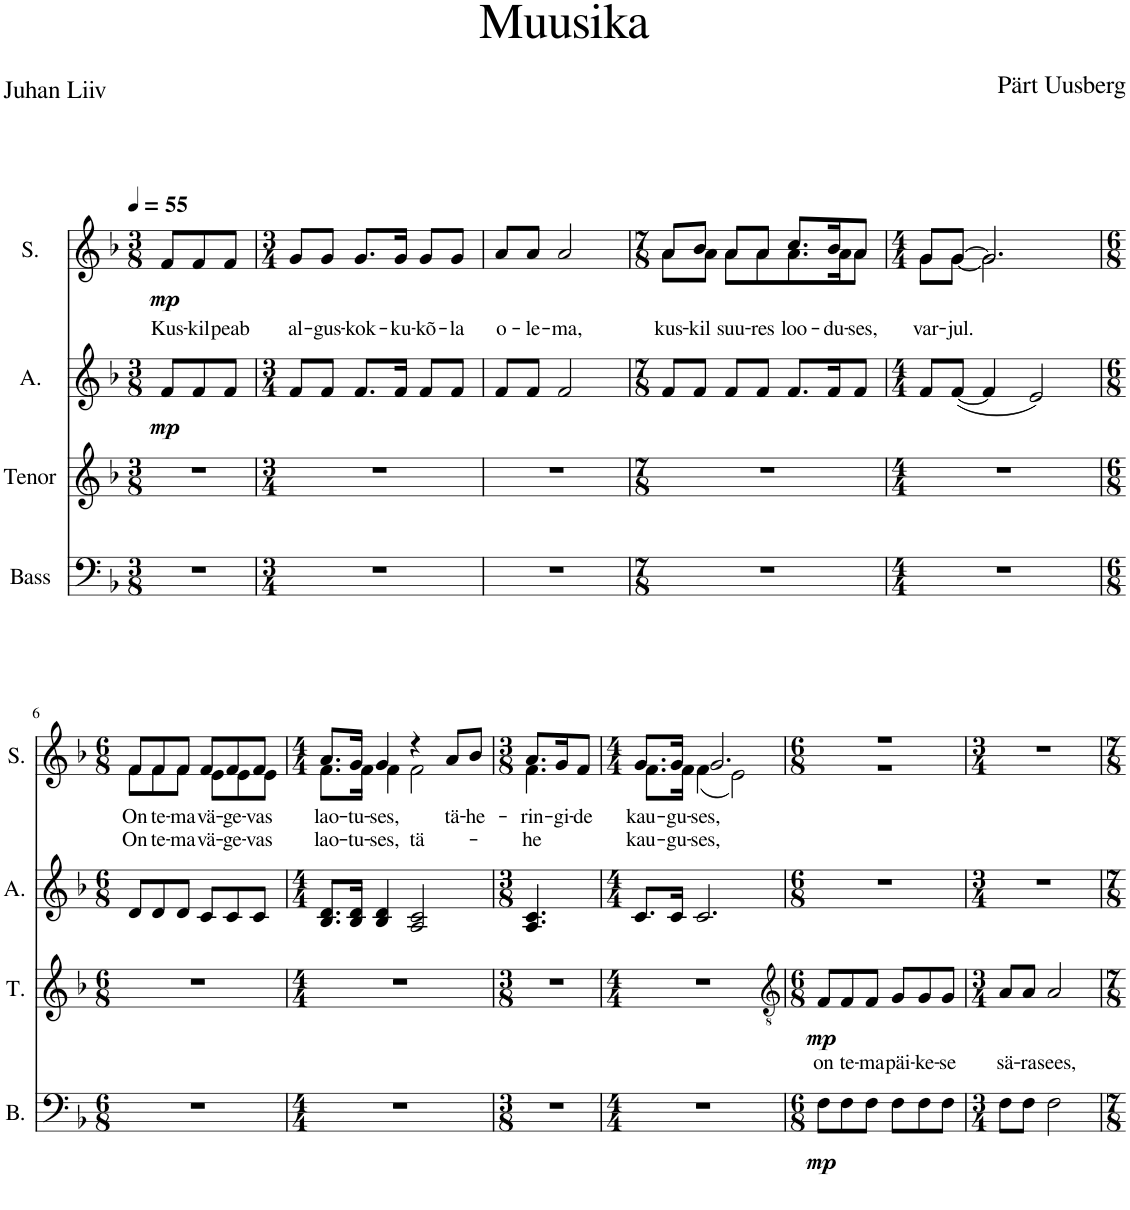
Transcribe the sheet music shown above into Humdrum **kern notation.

**kern	**dynam	**kern	**text	**dynam	**kern	**dynam	**kern	**text	**text	**dynam
*part4	*part4	*part3	*part3	*part3	*part2	*part2	*part1	*part1	*part1	*part1
*staff4	*staff4	*staff3	*staff3	*staff3	*staff2	*staff2	*staff1	*staff1	*staff1	*staff1
*I"Bass	*	*I"Tenor	*	*	*I"A.	*	*I"S.	*	*	*
*I'B.	*	*I'T.	*	*	*I'A.	*	*I'S.	*	*	*
*clefF4	*	*clefG2	*	*	*clefG2	*	*clefG2	*	*	*
*k[b-]	*	*k[b-]	*	*	*k[b-]	*	*k[b-]	*	*	*
*M3/8	*	*M3/8	*	*	*M3/8	*	*M3/8	*	*	*
*MM55	*	*MM55	*	*	*MM55	*	*MM55	*	*	*
=1	=1	=1	=1	=1	=1	=1	=1	=1	=1	=1
!	!	!	!	!	!	!LO:DY:b	!	!LO:LY:b	!	!LO:DY:b
4.r	.	4.r	.	.	8f/L	mp	8f/L	Kus-	.	mp
!	!	!	!	!	!	!	!	!LO:LY:b	!	!
.	.	.	.	.	8f/	.	8f/	-kil	.	.
!	!	!	!	!	!	!	!	!LO:LY:b	!	!
.	.	.	.	.	8f/J	.	8f/J	peab	.	.
=2	=2	=2	=2	=2	=2	=2	=2	=2	=2	=2
*M3/4	*	*M3/4	*	*	*M3/4	*	*M3/4	*	*	*
!	!	!	!	!	!	!	!	!LO:LY:b	!	!
2.r	.	2.r	.	.	8f/L	.	8g/L	al-	.	.
!	!	!	!	!	!	!	!	!LO:LY:b	!	!
.	.	.	.	.	8f/J	.	8g/J	-gus-	.	.
!	!	!	!	!	!	!	!	!LO:LY:b	!	!
.	.	.	.	.	8.f/L	.	8.g/L	-kok-	.	.
!	!	!	!	!	!	!	!	!LO:LY:b	!	!
.	.	.	.	.	16f/Jk	.	16g/Jk	-ku-	.	.
!	!	!	!	!	!	!	!	!LO:LY:b	!	!
.	.	.	.	.	8f/L	.	8g/L	-kõ-	.	.
!	!	!	!	!	!	!	!	!LO:LY:b	!	!
.	.	.	.	.	8f/J	.	8g/J	-la	.	.
=3	=3	=3	=3	=3	=3	=3	=3	=3	=3	=3
!	!	!	!	!	!	!	!	!LO:LY:b	!	!
2.r	.	2.r	.	.	8f/L	.	8a/L	o-	.	.
!	!	!	!	!	!	!	!	!LO:LY:b	!	!
.	.	.	.	.	8f/J	.	8a/J	-le-	.	.
!	!	!	!	!	!	!	!	!LO:LY:b	!	!
.	.	.	.	.	2f/	.	2a/	-ma,	.	.
=4	=4	=4	=4	=4	=4	=4	=4	=4	=4	=4
*M7/8	*	*M7/8	*	*	*M7/8	*	*M7/8	*	*	*
!	!	!	!	!	!	!	!	!LO:LY:b	!	!
*	*	*	*	*	*	*	*^	*	*	*
2..r	.	2..r	.	.	8f/L	.	8a/L	8a\L	kus-	.	.
!	!	!	!	!	!	!	!	!	!LO:LY:b	!	!
.	.	.	.	.	8f/J	.	8b-/J	8a\J	-kil	.	.
!	!	!	!	!	!	!	!	!	!LO:LY:b	!	!
.	.	.	.	.	8f/L	.	8a/L	8a\L	suu-	.	.
!	!	!	!	!	!	!	!	!	!LO:LY:b	!	!
.	.	.	.	.	8f/J	.	8a/J	8a\	-res	.	.
!	!	!	!	!	!	!	!	!	!LO:LY:b	!	!
.	.	.	.	.	8.f/L	.	8.cc/L	8.a\	loo-	.	.
!	!	!	!	!	!	!	!	!	!LO:LY:b	!	!
.	.	.	.	.	16f/K	.	16b-/K	16a\K	-du-	.	.
!	!	!	!	!	!	!	!	!	!LO:LY:b	!	!
.	.	.	.	.	8f/J	.	8a/J	8a\J	-ses,	.	.
=5	=5	=5	=5	=5	=5	=5	=5	=5	=5	=5	=5
*M4/4	*	*M4/4	*	*	*M4/4	*	*M4/4	*	*	*	*
!	!	!	!	!	!	!	!	!	!LO:LY:b	!	!
1r	.	1r	.	.	8f/L	.	8g/L	8g\L	var-	.	.
!	!	!	!	!	!	!	!	!	!LO:LY:b	!	!
.	.	.	.	.	([8f/J	.	[8g/J	[8g\J	-jul.	.	.
.	.	.	.	.	4f/]	.	2.g/]	2.g\]	.	.	.
.	.	.	.	.	2e/)	.	.	.	.	.	.
!!LO:LB:g=z	!!
=6	=6	=6	=6	=6	=6	=6	=6	=6	=6	=6	=6
*M6/8	*	*M6/8	*	*	*M6/8	*	*M6/8	*	*	*	*
!	!	!	!	!	!	!	!	!	!LO:LY:b	!	!
!	!	!	!	!	!	!	!	!	!	!LO:LY:b	!
2.r	.	2.r	.	.	8d/L	.	8f/L	8f\L	.	On	.
!	!	!	!	!	!	!	!	!	!LO:LY:b	!	!
!	!	!	!	!	!	!	!	!	!	!LO:LY:b	!
.	.	.	.	.	8d/	.	8f/	8f\	.	te-	.
!	!	!	!	!	!	!	!	!	!LO:LY:b	!	!
!	!	!	!	!	!	!	!	!	!	!LO:LY:b	!
.	.	.	.	.	8d/J	.	8f/J	8f\J	.	-ma	.
!	!	!	!	!	!	!	!	!	!LO:LY:b	!	!
!	!	!	!	!	!	!	!	!	!	!LO:LY:b	!
.	.	.	.	.	8c/L	.	8f/L	8e\L	.	vä-	.
!	!	!	!	!	!	!	!	!	!LO:LY:b	!	!
!	!	!	!	!	!	!	!	!	!	!LO:LY:b	!
.	.	.	.	.	8c/	.	8f/	8e\	.	-ge-	.
!	!	!	!	!	!	!	!	!	!LO:LY:b	!	!
!	!	!	!	!	!	!	!	!	!	!LO:LY:b	!
.	.	.	.	.	8c/J	.	8f/J	8e\J	.	-vas	.
=7	=7	=7	=7	=7	=7	=7	=7	=7	=7	=7	=7
*M4/4	*	*M4/4	*	*	*M4/4	*	*M4/4	*	*	*	*
!	!	!	!	!	!	!	!	!	!LO:LY:b	!	!
!	!	!	!	!	!	!	!	!	!	!LO:LY:b	!
1r	.	1r	.	.	8.B-/ 8.d/L	.	8.a/L	8.f\L	.	lao-	.
!	!	!	!	!	!	!	!	!	!LO:LY:b	!	!
!	!	!	!	!	!	!	!	!	!	!LO:LY:b	!
.	.	.	.	.	16B-/ 16d/Jk	.	16g/Jk	16f\Jk	.	-tu-	.
!	!	!	!	!	!	!	!	!	!LO:LY:b	!	!
!	!	!	!	!	!	!	!	!	!	!LO:LY:b	!
.	.	.	.	.	4B-/ 4d/	.	4g/	4f\	.	-ses,	.
!	!	!	!	!	!	!	!	!	!	!LO:LY:b	!
.	.	.	.	.	2A/ 2c/	.	4r	2f\	.	-tä-	.
!	!	!	!	!	!	!	!	!	!LO:LY:b	!	!
.	.	.	.	.	.	.	8a/L	.	tä-	.	.
!	!	!	!	!	!	!	!	!	!LO:LY:b	!	!
.	.	.	.	.	.	.	8b-/J	.	-he-	.	.
=8	=8	=8	=8	=8	=8	=8	=8	=8	=8	=8	=8
*M3/8	*	*M3/8	*	*	*M3/8	*	*M3/8	*	*	*	*
!	!	!	!	!	!	!	!	!	!LO:LY:b	!	!
!	!	!	!	!	!	!	!	!	!	!LO:LY:b	!
4.r	.	4.r	.	.	4.A/ 4.c/	.	8.a/L	4.f\	.	-he	.
!	!	!	!	!	!	!	!	!	!LO:LY:b	!	!
.	.	.	.	.	.	.	16g/K	.	-gi-	.	.
!	!	!	!	!	!	!	!	!	!LO:LY:b	!	!
.	.	.	.	.	.	.	8f/J	.	-de	.	.
=9	=9	=9	=9	=9	=9	=9	=9	=9	=9	=9	=9
*M4/4	*	*M4/4	*	*	*M4/4	*	*M4/4	*	*	*	*
!	!	!	!	!	!	!	!	!	!LO:LY:b	!	!
!	!	!	!	!	!	!	!	!	!	!LO:LY:b	!
1r	.	1r	.	.	8.c/L	.	8.g/L	8.f\L	.	kau-	.
!	!	!	!	!	!	!	!	!	!LO:LY:b	!	!
!	!	!	!	!	!	!	!	!	!	!LO:LY:b	!
.	.	.	.	.	16c/Jk	.	16g/Jk	16f\Jk	.	-gu-	.
!	!	!	!	!	!	!	!	!	!LO:LY:b	!	!
!	!	!	!	!	!	!	!	!	!	!LO:LY:b	!
.	.	.	.	.	2.c/	.	2.g/	(4f\	.	-ses,	.
.	.	.	.	.	.	.	.	2e\)	.	.	.
=10	=10	=10	=10	=10	=10	=10	=10	=10	=10	=10	=10
*	*	*clefGv2	*	*	*	*	*	*	*	*	*
*M6/8	*	*M6/8	*	*	*M6/8	*	*M6/8	*	*	*	*
!	!LO:DY:b	!	!LO:LY:b	!LO:DY:b	!	!	!	!	!	!	!
8F\L	mp	8F/L	on	mp	2.r	.	2.r	2.r	.	.	.
!	!	!	!LO:LY:b	!	!	!	!	!	!	!	!
8F\	.	8F/	te-	.	.	.	.	.	.	.	.
!	!	!	!LO:LY:b	!	!	!	!	!	!	!	!
8F\J	.	8F/J	-ma	.	.	.	.	.	.	.	.
!	!	!	!LO:LY:b	!	!	!	!	!	!	!	!
8F\L	.	8G/L	päi-	.	.	.	.	.	.	.	.
!	!	!	!LO:LY:b	!	!	!	!	!	!	!	!
8F\	.	8G/	-ke-	.	.	.	.	.	.	.	.
!	!	!	!LO:LY:b	!	!	!	!	!	!	!	!
8F\J	.	8G/J	-se	.	.	.	.	.	.	.	.
*	*	*	*	*	*	*	*v	*v	*	*	*
=11	=11	=11	=11	=11	=11	=11	=11	=11	=11	=11
*M3/4	*	*M3/4	*	*	*M3/4	*	*M3/4	*	*	*
!	!	!	!LO:LY:b	!	!	!	!	!	!	!
8F\L	.	8A/L	sä-	.	2.r	.	2.r	.	.	.
!	!	!	!LO:LY:b	!	!	!	!	!	!	!
8F\J	.	8A/J	-ra	.	.	.	.	.	.	.
!	!	!	!LO:LY:b	!	!	!	!	!	!	!
2F\	.	2A/	sees,	.	.	.	.	.	.	.
=	=	=	=	=	=	=	=	=	=	=
*-	*-	*-	*-	*-	*-	*-	*-	*-	*-	*-
